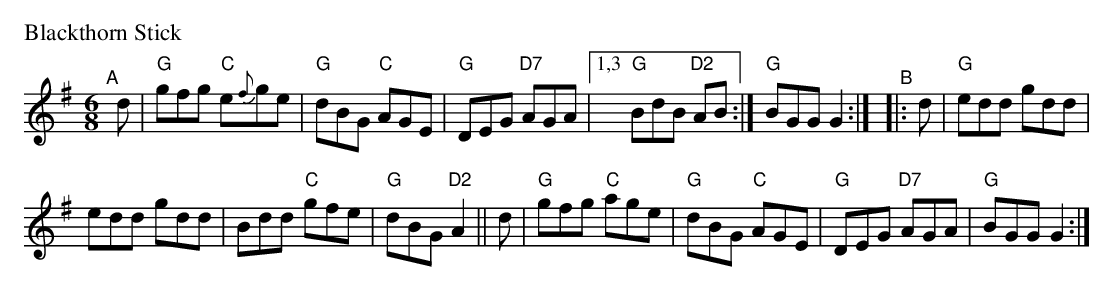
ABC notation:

X:1
P: Blackthorn Stick
M: 6/8
L: 1/8
K: G
"^A"[|]\
d | "G"gfg "C"e{f}ge | "G"dBG "C"AGE | "G"DEG "D7"AGA |[1,3 "G"BdB "D2"AB :| "G"BGG G2 :| "^B"|: d | "G"edd gdd |
edd gdd | Bdd "C"gfe | "G"dBG "D2"A2 || d| "G"gfg "C"age | "G"dBG "C"AGE | "G"DEG "D7"AGA | "G"BGG G2 :|
